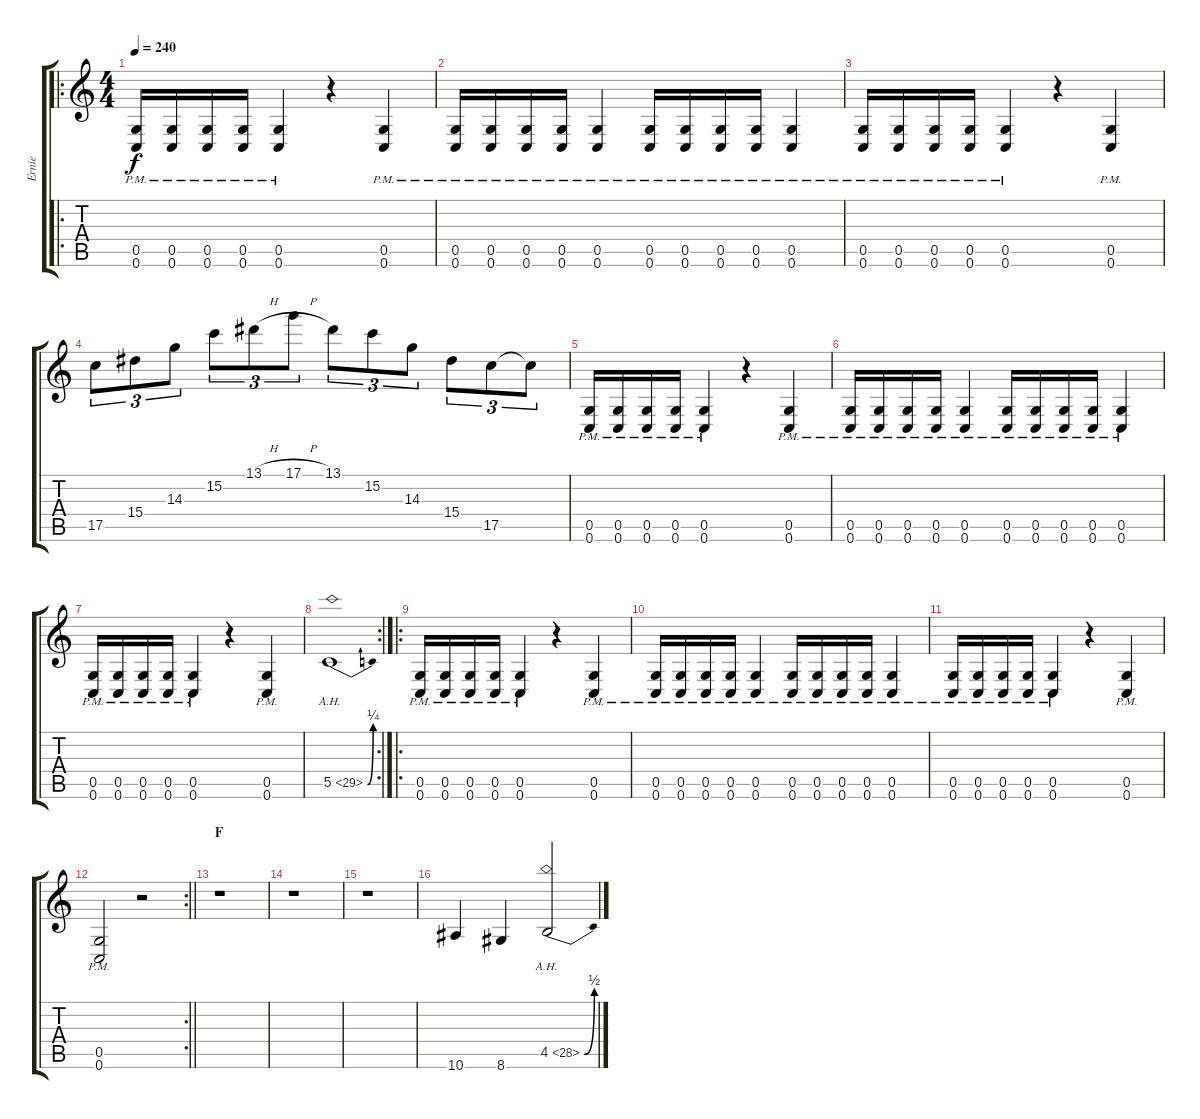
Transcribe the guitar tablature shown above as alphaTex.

\track ("Ernie" "Ernie") {instrument distortionguitar}
\staff {score tabs}
\tuning (D4 A3 F3 C3 G2 C2) {hide}
\ro
\ts (4 4)
\tempo 240
\clef g2
\ks c
(0.5{pm} 0.6{pm}).16{dy f} (0.5{pm} 0.6{pm}).16 (0.5{pm} 0.6{pm}).16 (0.5{pm} 0.6{pm}).16 (0.5{pm} 0.6{pm}).4 r.4 (0.5{pm} 0.6{pm}).4 |
(0.5{pm} 0.6{pm}).16 (0.5{pm} 0.6{pm}).16 (0.5{pm} 0.6{pm}).16 (0.5{pm} 0.6{pm}).16 (0.5{pm} 0.6{pm}).4 (0.5{pm} 0.6{pm}).16 (0.5{pm} 0.6{pm}).16 (0.5{pm} 0.6{pm}).16 (0.5{pm} 0.6{pm}).16 (0.5{pm} 0.6{pm}).4 |
(0.5{pm} 0.6{pm}).16 (0.5{pm} 0.6{pm}).16 (0.5{pm} 0.6{pm}).16 (0.5{pm} 0.6{pm}).16 (0.5{pm} 0.6{pm}).4 r.4 (0.5{pm} 0.6{pm}).4 |
17.5.8{tu (3 2)} 15.4.8{tu (3 2)} 14.3.8{tu (3 2)} 15.2.8{tu (3 2)} 13.1{h}.8{tu (3 2)} 17.1{h}.8{tu (3 2)} 13.1.8{tu (3 2)} 15.2.8{tu (3 2)} 14.3.8{tu (3 2)} 15.4.8{tu (3 2)} 17.5.8{tu (3 2)} 17.5{t}.8{tu (3 2)} |
(0.5{pm} 0.6{pm}).16 (0.5{pm} 0.6{pm}).16 (0.5{pm} 0.6{pm}).16 (0.5{pm} 0.6{pm}).16 (0.5{pm} 0.6{pm}).4 r.4 (0.5{pm} 0.6{pm}).4 |
(0.5{pm} 0.6{pm}).16 (0.5{pm} 0.6{pm}).16 (0.5{pm} 0.6{pm}).16 (0.5{pm} 0.6{pm}).16 (0.5{pm} 0.6{pm}).4 (0.5{pm} 0.6{pm}).16 (0.5{pm} 0.6{pm}).16 (0.5{pm} 0.6{pm}).16 (0.5{pm} 0.6{pm}).16 (0.5{pm} 0.6{pm}).4 |
(0.5{pm} 0.6{pm}).16 (0.5{pm} 0.6{pm}).16 (0.5{pm} 0.6{pm}).16 (0.5{pm} 0.6{pm}).16 (0.5{pm} 0.6{pm}).4 r.4 (0.5{pm} 0.6{pm}).4 |
\rc 2
5.5{be (bend 0 0 60 1) ah 24}.1 |
\ro
(0.5{pm} 0.6{pm}).16 (0.5{pm} 0.6{pm}).16 (0.5{pm} 0.6{pm}).16 (0.5{pm} 0.6{pm}).16 (0.5{pm} 0.6{pm}).4 r.4 (0.5{pm} 0.6{pm}).4 |
(0.5{pm} 0.6{pm}).16 (0.5{pm} 0.6{pm}).16 (0.5{pm} 0.6{pm}).16 (0.5{pm} 0.6{pm}).16 (0.5{pm} 0.6{pm}).4 (0.5{pm} 0.6{pm}).16 (0.5{pm} 0.6{pm}).16 (0.5{pm} 0.6{pm}).16 (0.5{pm} 0.6{pm}).16 (0.5{pm} 0.6{pm}).4 |
(0.5{pm} 0.6{pm}).16 (0.5{pm} 0.6{pm}).16 (0.5{pm} 0.6{pm}).16 (0.5{pm} 0.6{pm}).16 (0.5{pm} 0.6{pm}).4 r.4 (0.5{pm} 0.6{pm}).4 |
\rc 2
\barLineRight lightlight
(0.5{pm} 0.6{pm}).2 r.2 |
\section ("" "F")
r.1 |
r.1 |
r.1 |
10.6.4 8.6.4 4.5{be (bend 0 0 60 2) ah 24}.2
